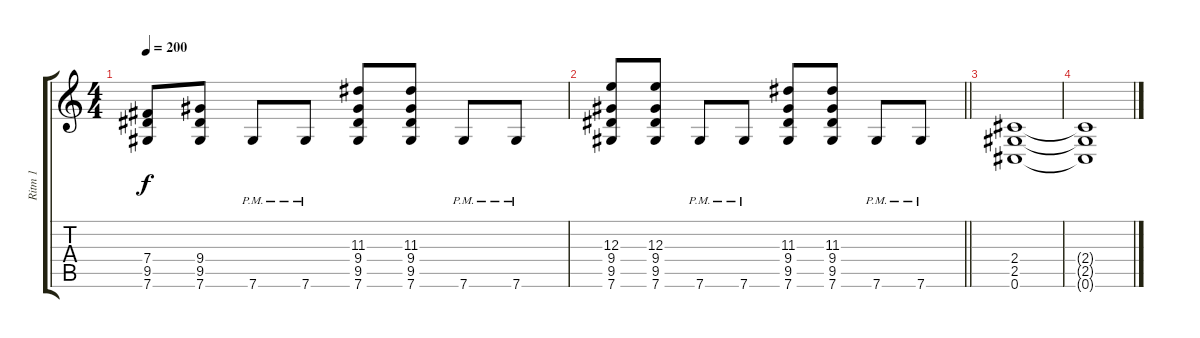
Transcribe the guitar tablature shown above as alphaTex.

\track ("Ritm 1" "Ritm 1") {instrument distortionguitar}
\staff {score tabs}
\tuning (Db4 Ab3 E3 B2 Gb2 Db2) {hide}
\ts (4 4)
\tempo 200
\clef g2
\ks c
(7.4 9.5 7.6).8{dy f} (9.4 9.5 7.6).8 7.6{pm}.8 7.6{pm}.8 (11.3 9.4 9.5 7.6).8 (11.3 9.4 9.5 7.6).8 7.6{pm}.8 7.6{pm}.8 |
\barLineRight lightlight
(12.3 9.4 9.5 7.6).8 (12.3 9.4 9.5 7.6).8 7.6{pm}.8 7.6{pm}.8 (11.3 9.4 9.5 7.6).8 (11.3 9.4 9.5 7.6).8 7.6{pm}.8 7.6{pm}.8 |
(2.4 2.5 0.6).1 |
(2.4{t} 2.5{t} 0.6{t}).1
